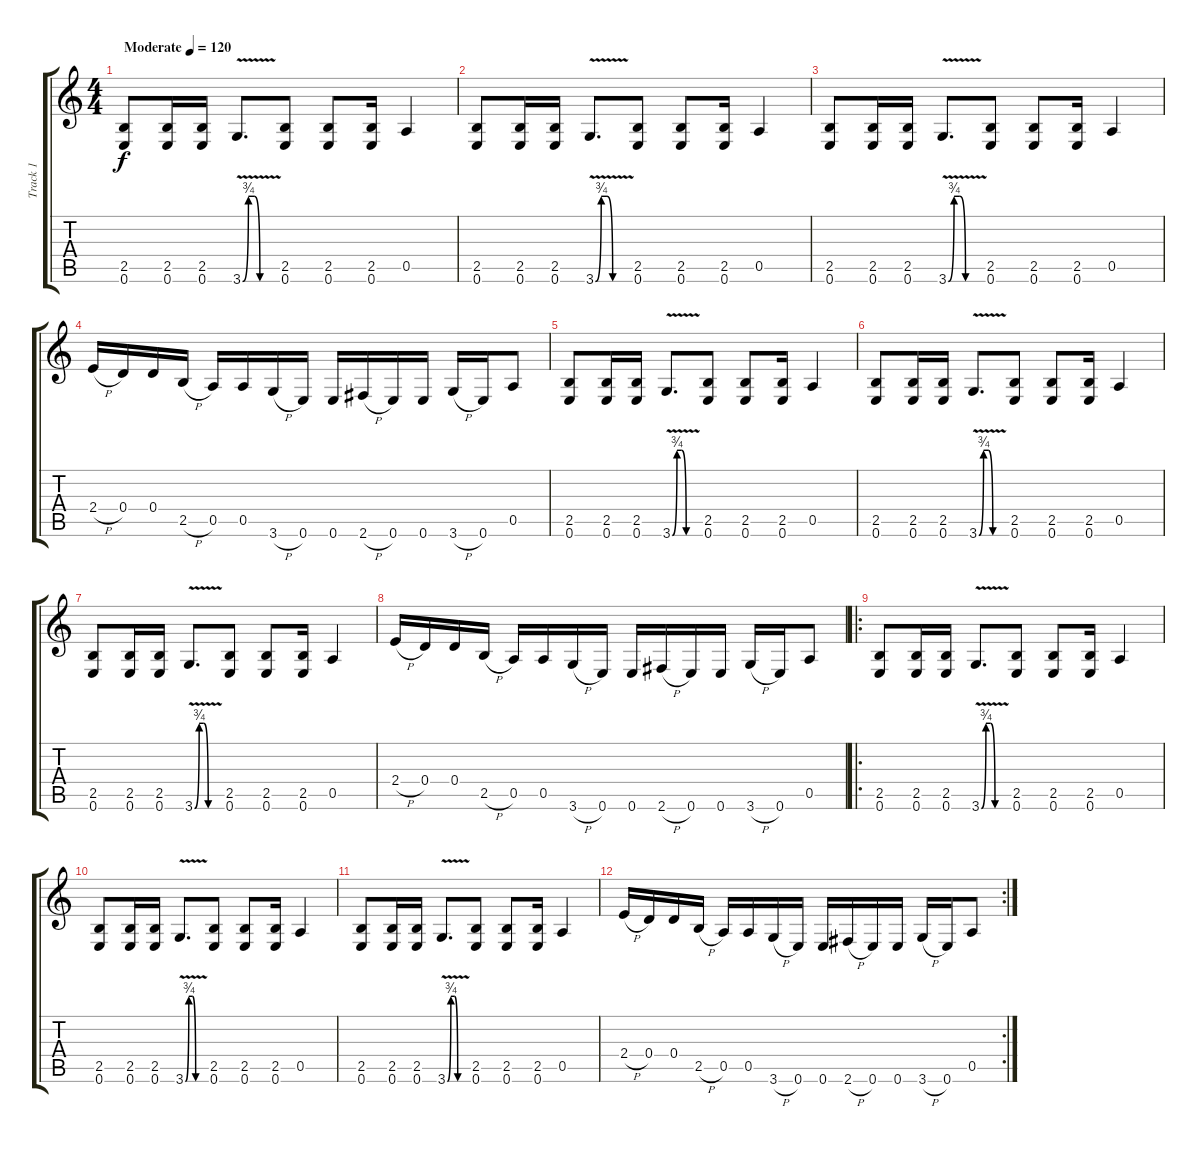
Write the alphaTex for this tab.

\track ("Track 1" "Track 1") {instrument distortionguitar}
\staff {score tabs}
\tuning (E4 B3 G3 D3 A2 E2) {hide}
\ts (4 4)
\tempo (120 "Moderate")
\clef g2
\ks c
(2.5 0.6).8{dy f instrument distortionguitar} (2.5 0.6).16 (2.5 0.6).16 3.6{be (custom 0 0 10 3 20 3 30 0 60 0) v}.8{d} (2.5 0.6).8 (2.5 0.6).8 (2.5 0.6).16 0.5.4 |
(2.5 0.6).8 (2.5 0.6).16 (2.5 0.6).16 3.6{be (custom 0 0 10 3 20 3 30 0 60 0) v}.8{d} (2.5 0.6).8 (2.5 0.6).8 (2.5 0.6).16 0.5.4 |
(2.5 0.6).8 (2.5 0.6).16 (2.5 0.6).16 3.6{be (custom 0 0 10 3 20 3 30 0 60 0) v}.8{d} (2.5 0.6).8 (2.5 0.6).8 (2.5 0.6).16 0.5.4 |
2.4{h}.16 0.4.16 0.4.16 2.5{h}.16 0.5.16 0.5.16 3.6{h}.16 0.6.16 0.6.16 2.6{h}.16 0.6.16 0.6.16 3.6{h}.16 0.6.16 0.5.8 |
(2.5 0.6).8 (2.5 0.6).16 (2.5 0.6).16 3.6{be (custom 0 0 10 3 20 3 30 0 60 0) v}.8{d} (2.5 0.6).8 (2.5 0.6).8 (2.5 0.6).16 0.5.4 |
(2.5 0.6).8 (2.5 0.6).16 (2.5 0.6).16 3.6{be (custom 0 0 10 3 20 3 30 0 60 0) v}.8{d} (2.5 0.6).8 (2.5 0.6).8 (2.5 0.6).16 0.5.4 |
(2.5 0.6).8 (2.5 0.6).16 (2.5 0.6).16 3.6{be (custom 0 0 10 3 20 3 30 0 60 0) v}.8{d} (2.5 0.6).8 (2.5 0.6).8 (2.5 0.6).16 0.5.4 |
2.4{h}.16 0.4.16 0.4.16 2.5{h}.16 0.5.16 0.5.16 3.6{h}.16 0.6.16 0.6.16 2.6{h}.16 0.6.16 0.6.16 3.6{h}.16 0.6.16 0.5.8 |
\ro
(2.5 0.6).8 (2.5 0.6).16 (2.5 0.6).16 3.6{be (custom 0 0 10 3 20 3 30 0 60 0) v}.8{d} (2.5 0.6).8 (2.5 0.6).8 (2.5 0.6).16 0.5.4 |
(2.5 0.6).8 (2.5 0.6).16 (2.5 0.6).16 3.6{be (custom 0 0 10 3 20 3 30 0 60 0) v}.8{d} (2.5 0.6).8 (2.5 0.6).8 (2.5 0.6).16 0.5.4 |
(2.5 0.6).8 (2.5 0.6).16 (2.5 0.6).16 3.6{be (custom 0 0 10 3 20 3 30 0 60 0) v}.8{d} (2.5 0.6).8 (2.5 0.6).8 (2.5 0.6).16 0.5.4 |
\rc 2
2.4{h}.16 0.4.16 0.4.16 2.5{h}.16 0.5.16 0.5.16 3.6{h}.16 0.6.16 0.6.16 2.6{h}.16 0.6.16 0.6.16 3.6{h}.16 0.6.16 0.5.8
